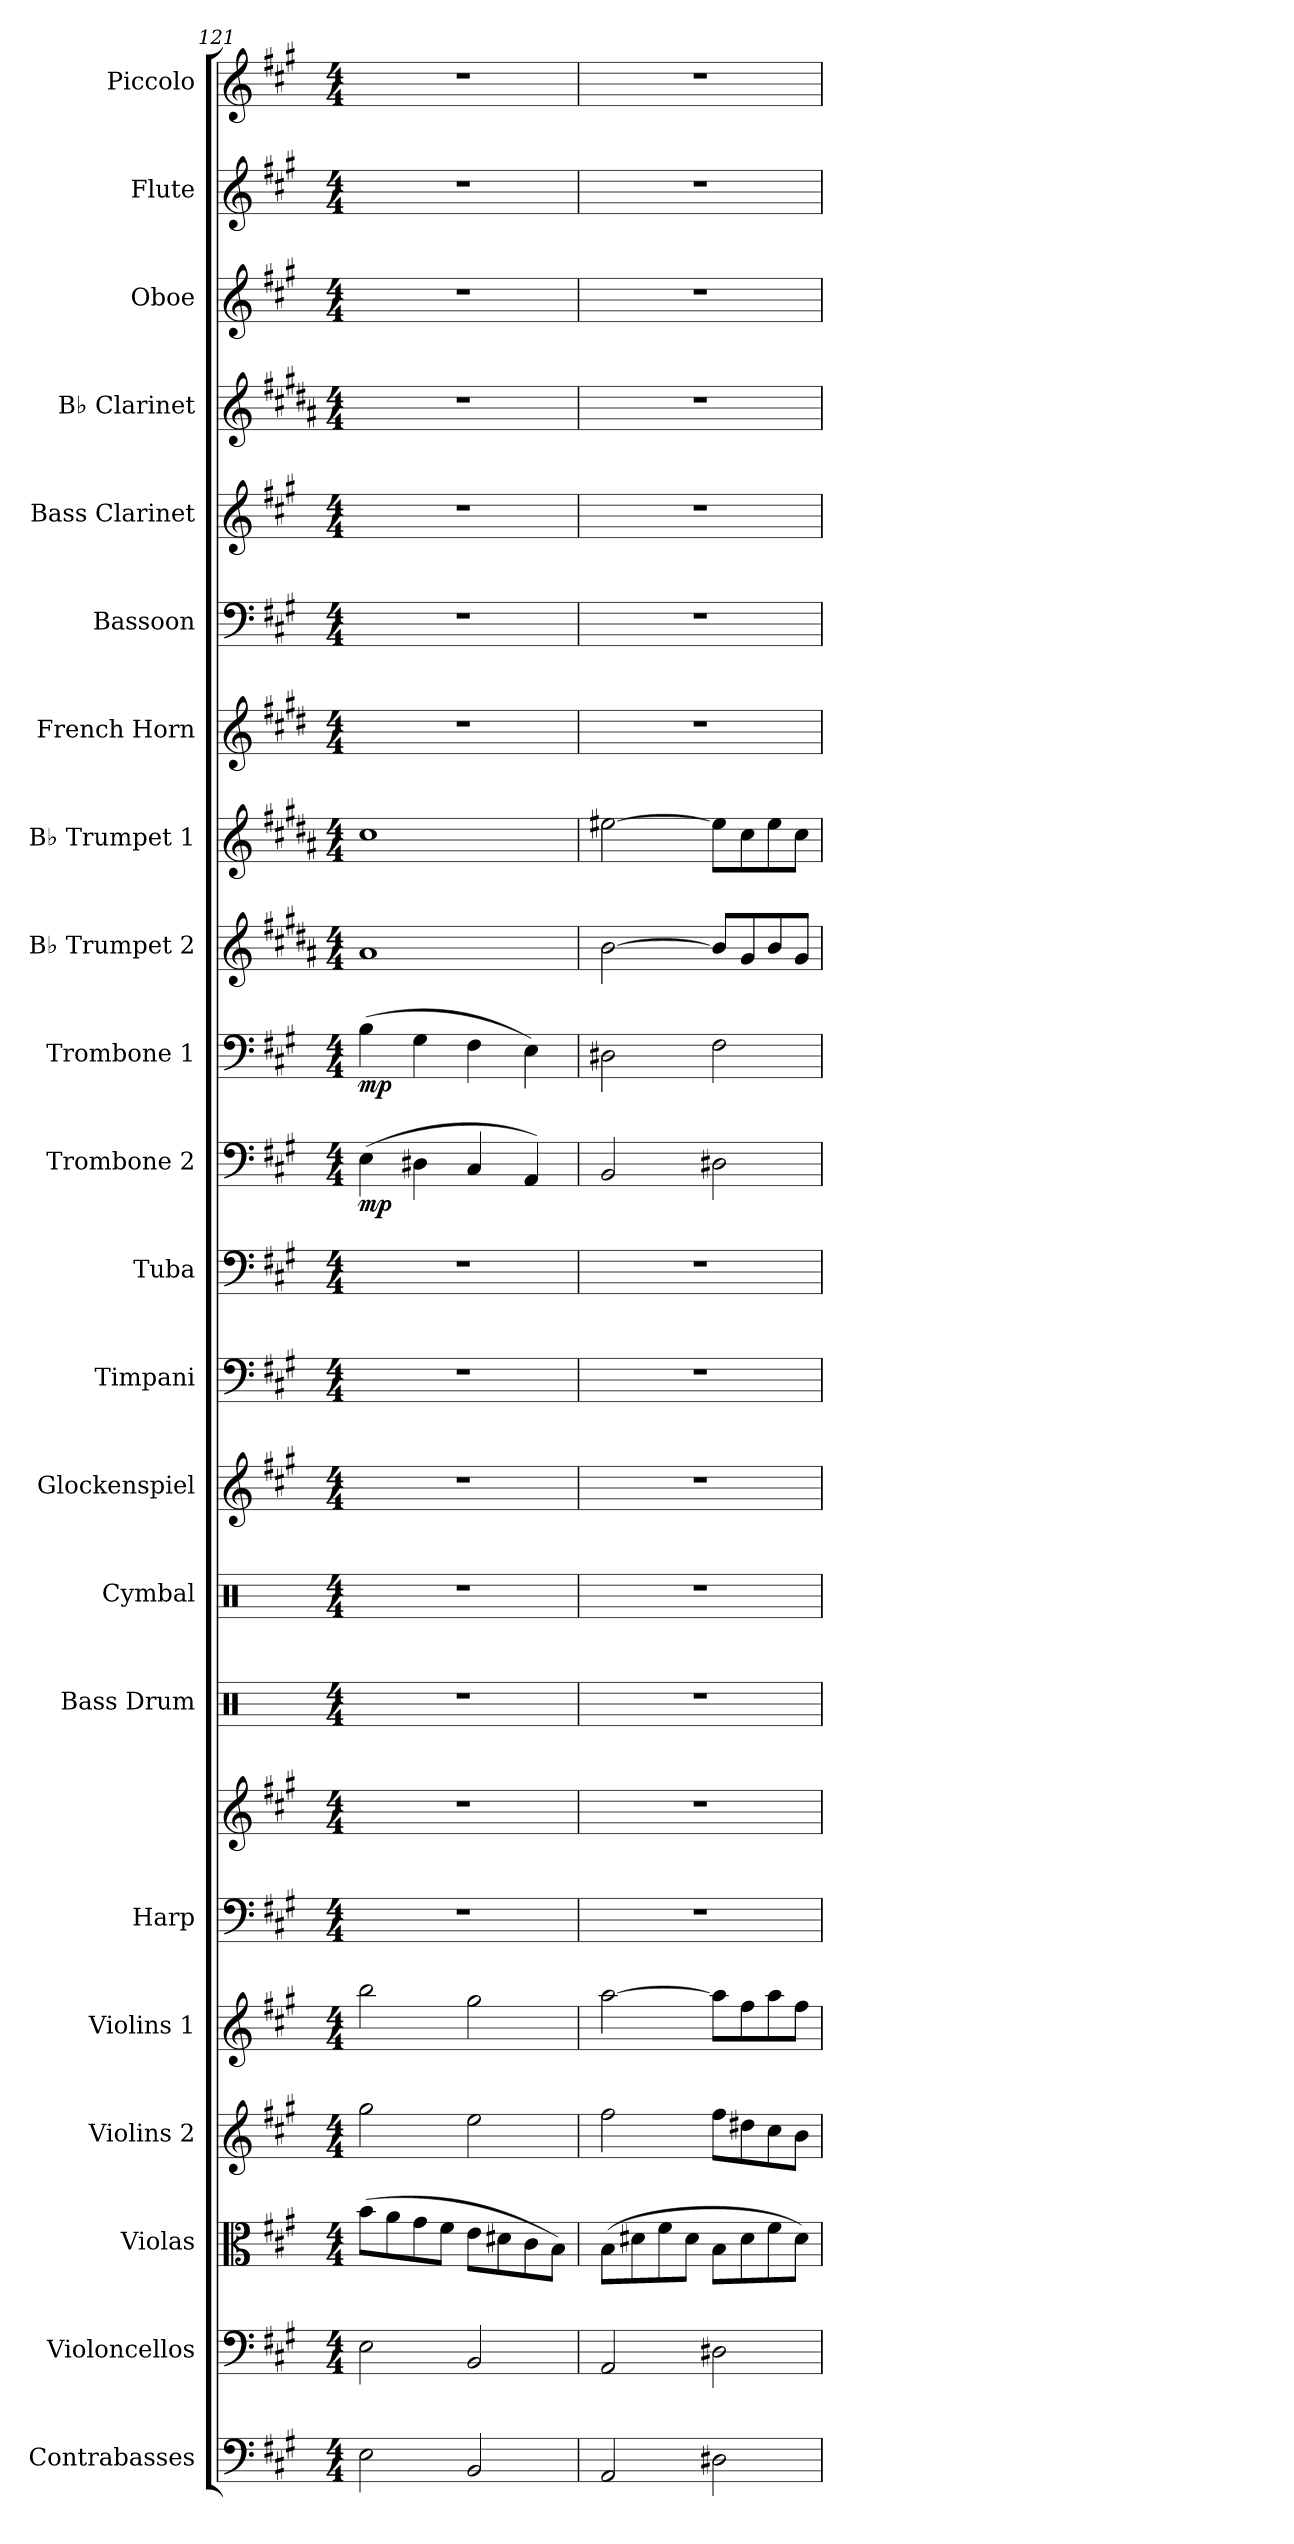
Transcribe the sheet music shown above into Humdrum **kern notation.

**kern	**kern	**kern	**kern	**kern	**kern	**kern	**kern	**kern	**kern	**kern	**kern	**kern	**dynam	**kern	**dynam	**kern	**kern	**kern	**kern	**kern	**kern	**kern	**kern	**kern
*part22	*part21	*part20	*part19	*part18	*part17	*part17	*part16	*part15	*part14	*part13	*part12	*part11	*part11	*part10	*part10	*part9	*part8	*part7	*part6	*part5	*part4	*part3	*part2	*part1
*staff23	*staff22	*staff21	*staff20	*staff19	*staff18	*staff17	*staff16	*staff15	*staff14	*staff13	*staff12	*staff11	*staff11	*staff10	*staff10	*staff9	*staff8	*staff7	*staff6	*staff5	*staff4	*staff3	*staff2	*staff1
*I"Contrabasses	*I"Violoncellos	*I"Violas	*I"Violins 2	*I"Violins 1	*I"Harp	*	*I"Bass Drum	*I"Cymbal	*I"Glockenspiel	*I"Timpani	*I"Tuba	*I"Trombone 2	*	*I"Trombone 1	*	*I"B♭ Trumpet 2	*I"B♭ Trumpet 1	*I"French Horn	*I"Bassoon	*I"Bass Clarinet	*I"B♭ Clarinet	*I"Oboe	*I"Flute	*I"Piccolo
*I'Cbs.	*I'Vcs.	*I'Vlas.	*I'Vlns. 2	*I'Vlns. 1	*I'Hrp.	*	*I'B. Dr.	*I'Cym.	*I'Glock.	*I'Timp.	*I'Tba.	*I'Tbn. 2	*	*I'Tbn. 1	*	*I'B♭ Tpt. 2	*I'B♭ Tpt. 1	*I'F Hn.	*I'Bsn.	*I'B. Cl.	*I'B♭ Cl.	*I'Ob.	*I'Fl.	*I'Picc.
*clefF4	*clefF4	*clefC3	*clefG2	*clefG2	*clefF4	*clefG2	*clefX	*clefX	*clefG2	*clefF4	*clefF4	*clefF4	*	*clefF4	*	*clefG2	*clefG2	*clefG2	*clefF4	*clefG2	*clefG2	*clefG2	*clefG2	*clefG2
*ITrd7c12	*	*	*	*	*	*	*	*	*ITrd-14c-24	*	*	*	*	*	*	*ITrd1c2	*ITrd1c2	*ITrd4c7	*	*ITrd8c14	*ITrd1c2	*	*	*ITrd-7c-12
*k[f#c#g#]	*k[f#c#g#]	*k[f#c#g#]	*k[f#c#g#]	*k[f#c#g#]	*k[f#c#g#]	*k[f#c#g#]	*k[]	*k[]	*k[f#c#g#]	*k[f#c#g#]	*k[f#c#g#]	*k[f#c#g#]	*	*k[f#c#g#]	*	*k[f#c#g#]	*k[f#c#g#]	*k[f#c#g#]	*k[f#c#g#]	*k[f#c#g#]	*k[f#c#g#]	*k[f#c#g#]	*k[f#c#g#]	*k[f#c#g#]
*M4/4	*M4/4	*M4/4	*M4/4	*M4/4	*M4/4	*M4/4	*M4/4	*M4/4	*M4/4	*M4/4	*M4/4	*M4/4	*	*M4/4	*	*M4/4	*M4/4	*M4/4	*M4/4	*M4/4	*M4/4	*M4/4	*M4/4	*M4/4
=121	=121	=121	=121	=121	=121	=121	=121	=121	=121	=121	=121	=121	=121	=121	=121	=121	=121	=121	=121	=121	=121	=121	=121	=121
!	!	!	!	!	!	!	!	!	!	!	!	!	!LO:DY:b	!	!LO:DY:b	!	!	!	!	!	!	!	!	!
2EE\	2E\	(>8b\L	2gg#\	2bb\	1r	1r	1r	1r	1r	1r	1r	(>4E\	mp	(>4B\	mp	1g#	1b	1r	1r	1r	1r	1r	1r	1r
.	.	8a\	.	.	.	.	.	.	.	.	.	.	.	.	.	.	.	.	.	.	.	.	.	.
.	.	8g#\	.	.	.	.	.	.	.	.	.	4D#X\	.	4G#\	.	.	.	.	.	.	.	.	.	.
.	.	8f#\J	.	.	.	.	.	.	.	.	.	.	.	.	.	.	.	.	.	.	.	.	.	.
2BBB/	2BB/	8e\L	2ee\	2gg#\	.	.	.	.	.	.	.	4C#/	.	4F#\	.	.	.	.	.	.	.	.	.	.
.	.	8d#X\	.	.	.	.	.	.	.	.	.	.	.	.	.	.	.	.	.	.	.	.	.	.
.	.	8c#\	.	.	.	.	.	.	.	.	.	4AA/)	.	4E\)	.	.	.	.	.	.	.	.	.	.
.	.	8B\J)	.	.	.	.	.	.	.	.	.	.	.	.	.	.	.	.	.	.	.	.	.	.
=122	=122	=122	=122	=122	=122	=122	=122	=122	=122	=122	=122	=122	=122	=122	=122	=122	=122	=122	=122	=122	=122	=122	=122	=122
2AAA/	2AA/	(>8B\L	2ff#\	[2aa\	1r	1r	1r	1r	1r	1r	1r	2BB/	.	2D#X\	.	[2a\	[2dd#X\	1r	1r	1r	1r	1r	1r	1r
.	.	8d#X\	.	.	.	.	.	.	.	.	.	.	.	.	.	.	.	.	.	.	.	.	.	.
.	.	8f#\	.	.	.	.	.	.	.	.	.	.	.	.	.	.	.	.	.	.	.	.	.	.
.	.	8d#\J	.	.	.	.	.	.	.	.	.	.	.	.	.	.	.	.	.	.	.	.	.	.
2DD#X\	2D#X\	8B\L	8ff#\L	8aa\L]	.	.	.	.	.	.	.	2D#X\	.	2F#\	.	8a/L]	8dd#\L]	.	.	.	.	.	.	.
.	.	8d#\	8dd#X\	8ff#\	.	.	.	.	.	.	.	.	.	.	.	8f#/	8b\	.	.	.	.	.	.	.
.	.	8f#\	8cc#\	8aa\	.	.	.	.	.	.	.	.	.	.	.	8a/	8dd#\	.	.	.	.	.	.	.
.	.	8d#\J)	8b\J	8ff#\J	.	.	.	.	.	.	.	.	.	.	.	8f#/J	8b\J	.	.	.	.	.	.	.
=	=	=	=	=	=	=	=	=	=	=	=	=	=	=	=	=	=	=	=	=	=	=	=	=
*-	*-	*-	*-	*-	*-	*-	*-	*-	*-	*-	*-	*-	*-	*-	*-	*-	*-	*-	*-	*-	*-	*-	*-	*-
